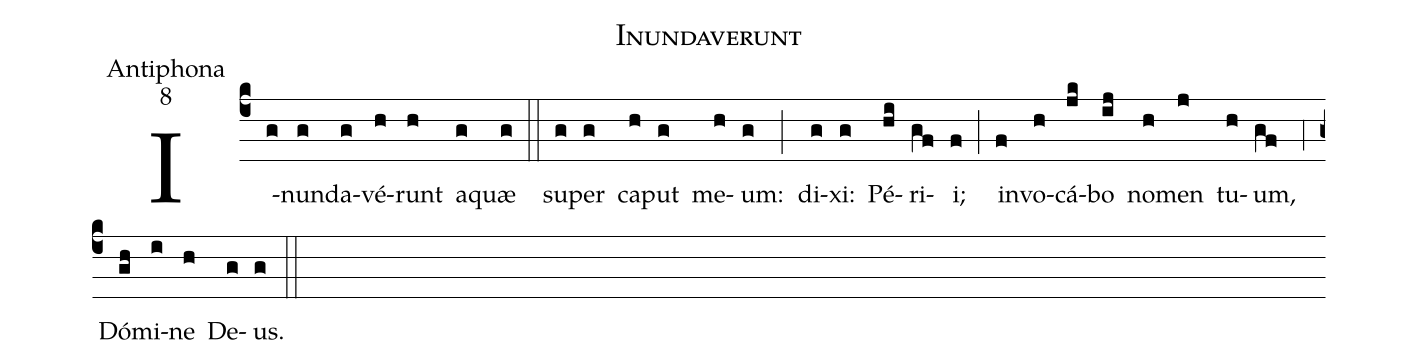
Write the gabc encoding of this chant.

name:Inundaverunt;
office-part:Antiphona;
mode:8;
%%
(c4) I(g)nun(g)da(g)vé(h)runt(h) a(g)quæ(g) (::) su(g)per(g) ca(h)put(g) me(h)um:(g) (;) di(g)xi:(g) Pé(hi)ri(gf)i;(f) (;) in(f)vo(h)cá(jk)bo(ij) no(h)men(j) tu(h)um,(gf) (;4) Dó(gh)mi(i)ne(h) De(g)us.(g) (::)
